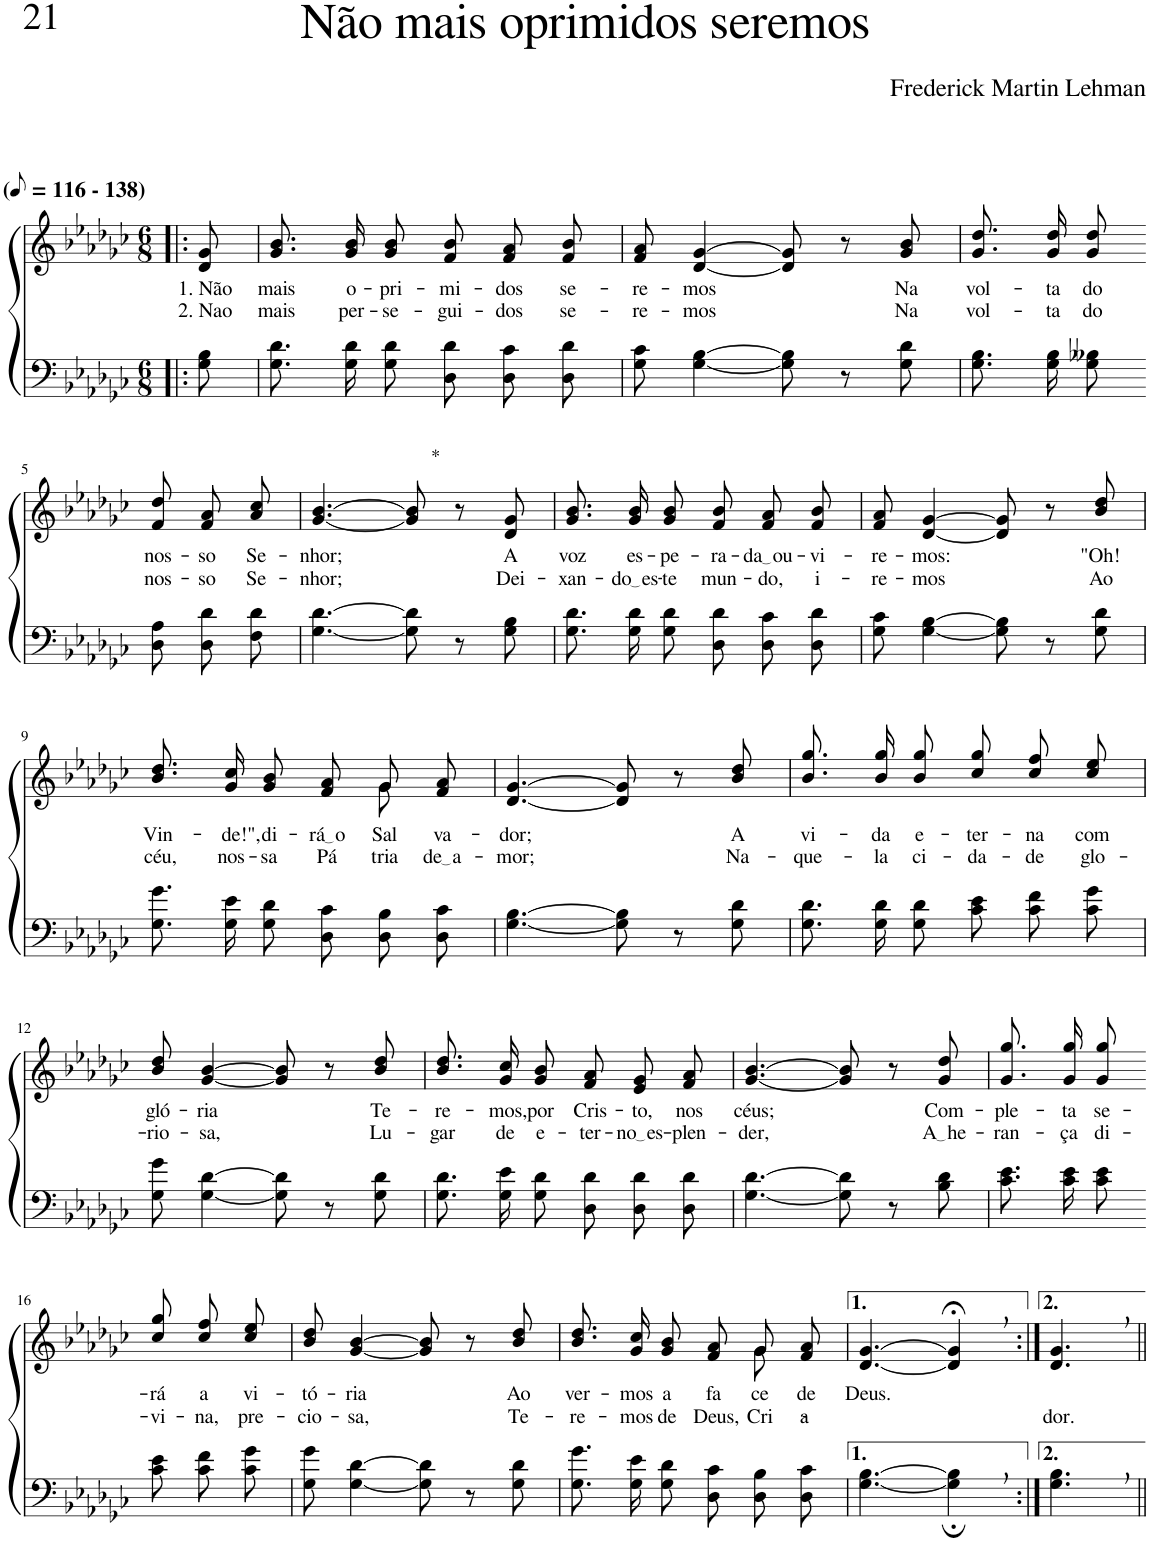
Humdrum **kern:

**kern	**kern	**text	**text
*part2	*part1	*part1	*part1
*staff2	*staff1	*staff1	*staff1
*I"Parte III e IV	*I"Parte I e II	*	*
*clefF4	*clefG2	*	*
*Trd2c3	*Trd2c3	*	*
*k[b-e-a-d-g-c-]	*k[b-e-a-d-g-c-]	*	*
*M6/8	*M6/8	*	*
*MM58	*MM58	*	*
=1!|:	=1!|:	=1!|:	=1!|:
!	!LO:TX:a:B:t=(	!	!
!	!LO:TX:a:B:t=- 138)	!	!
!	!	!LO:LY:b	!LO:LY:b
8G-\ 8B-\	8d-/ 8g-/	1. Não	2. Nao
=2	=2	=2	=2
!	!	!LO:LY:b	!LO:LY:b
8.G-\ 8.d-\L	8.g-/ 8.b-/L	mais	mais
!	!	!LO:LY:b	!LO:LY:b
16G-\ 16d-\K	16g-/ 16b-/K	o-	per-
!	!	!LO:LY:b	!LO:LY:b
8G-\ 8d-\J	8g-/ 8b-/J	-pri-	-se-
!	!	!LO:LY:b	!LO:LY:b
8D-\ 8d-\L	8f/ 8b-/L	-mi-	-gui-
!	!	!LO:LY:b	!LO:LY:b
8D-\ 8c-\	8f/ 8a-/	-dos	-dos
!	!	!LO:LY:b	!LO:LY:b
8D-\ 8d-\J	8f/ 8b-/J	se-	se-
=3	=3	=3	=3
!	!	!LO:LY:b	!LO:LY:b
8G-\ 8c-\	8f/ 8a-/	-re-	-re-
!	!	!LO:LY:b	!LO:LY:b
[4G-\ [4B-\	[4d-/ [4g-/	-mos	-mos
8G-\] 8B-\]	8d-/] 8g-/]	.	.
8r	8r	.	.
!	!	!LO:LY:b	!LO:LY:b
8G-\ 8d-\	8g-/ 8b-/	Na	Na
=4	=4	=4	=4
!	!	!LO:LY:b	!LO:LY:b
8.G-\ 8.B-\L	8.g-\ 8.dd-\L	vol-	vol-
!	!	!LO:LY:b	!LO:LY:b
16G-\ 16B-\K	16g-\ 16dd-\K	-ta	-ta
!	!	!LO:LY:b	!LO:LY:b
8G-\ 8B--X\J	8g-\ 8dd-\J	do	do
!!LO:LB:g=z
=5-	=5-	=5-	=5-
!	!	!LO:LY:b	!LO:LY:b
8D-\ 8A-\L	8f/ 8dd-/L	nos-	nos-
!	!	!LO:LY:b	!LO:LY:b
8D-\ 8d-\	8f/ 8a-/	-so	-so
!	!	!LO:LY:b	!LO:LY:b
8F\ 8d-\J	8a-/ 8cc-/J	Se-	Se-
=6	=6	=6	=6
!	!	!LO:LY:b	!LO:LY:b
[4.G-\ [4.d-\	[4.g-/ [4.b-/	-nhor;	-nhor;
!	!LO:TX:a:t=*	!	!
8G-\] 8d-\]	8g-/] 8b-/]	.	.
8r	8r	.	.
!	!	!LO:LY:b	!LO:LY:b
8G-\ 8B-\	8d-/ 8g-/	A	Dei-
=7	=7	=7	=7
!	!	!LO:LY:b	!LO:LY:b
8.G-\ 8.d-\L	8.g-/ 8.b-/L	voz	-xan-
!	!	!LO:LY:b	!LO:LY:b
16G-\ 16d-\K	16g-/ 16b-/K	es-	do es
!	!	!LO:LY:b	!LO:LY:b
8G-\ 8d-\J	8g-/ 8b-/J	-pe-	-te
!	!	!LO:LY:b	!LO:LY:b
8D-\ 8d-\L	8f/ 8b-/L	-ra-	mun-
!	!	!LO:LY:b	!LO:LY:b
8D-\ 8c-\	8f/ 8a-/	da ou	-do,
!	!	!LO:LY:b	!LO:LY:b
8D-\ 8d-\J	8f/ 8b-/J	-vi-	i-
=8	=8	=8	=8
!	!	!LO:LY:b	!LO:LY:b
8G-\ 8c-\	8f/ 8a-/	-re-	-re-
!	!	!LO:LY:b	!LO:LY:b
[4G-\ [4B-\	[4d-/ [4g-/	-mos:	-mos
8G-\] 8B-\]	8d-/] 8g-/]	.	.
8r	8r	.	.
!	!	!LO:LY:b	!LO:LY:b
8G-\ 8d-\	8b-/ 8dd-/	-"Oh!	Ao
!!LO:LB:g=z
=9	=9	=9	=9
!	!	!LO:LY:b	!LO:LY:b
*	*^	*	*
8.G-\ 8.g-\L	8.b-\ 8.dd-\L	2ryy	Vin-	céu,
!	!	!	!LO:LY:b	!LO:LY:b
16G-\ 16e-\K	16g-\ 16cc-\K	.	-de!",	nos-
!	!	!	!LO:LY:b	!LO:LY:b
8G-\ 8d-\J	8g-\ 8b-\J	.	di-	-sa
!	!	!	!LO:LY:b	!LO:LY:b
8D-\ 8c-\L	8f/ 8a-/L	.	rá o	Pá-
!	!	!	!LO:LY:b	!LO:LY:b
8D-\ 8B-\	8g-/	8g-\	Sal-	-tria
!	!	!	!LO:LY:b	!LO:LY:b
8D-\ 8c-\J	8f/ 8a-/J	8ryy	-va-	de a
=10	=10	=10	=10	=10
!	!	!	!LO:LY:b	!LO:LY:b
*	*v	*v	*	*
[4.G-\ [4.B-\	[4.d-/ [4.g-/	-dor;	-mor;
8G-\] 8B-\]	8d-/] 8g-/]	.	.
8r	8r	.	.
!	!	!LO:LY:b	!LO:LY:b
8G-\ 8d-\	8b-/ 8dd-/	A	Na-
=11	=11	=11	=11
!	!	!LO:LY:b	!LO:LY:b
8.G-\ 8.d-\L	8.b-\ 8.gg-\L	vi-	-que-
!	!	!LO:LY:b	!LO:LY:b
16G-\ 16d-\K	16b-\ 16gg-\K	-da	-la
!	!	!LO:LY:b	!LO:LY:b
8G-\ 8d-\J	8b-\ 8gg-\J	e-	ci-
!	!	!LO:LY:b	!LO:LY:b
8c-\ 8e-\L	8cc-\ 8gg-\L	-ter-	-da-
!	!	!LO:LY:b	!LO:LY:b
8c-\ 8f\	8cc-\ 8ff\	-na	-de
!	!	!LO:LY:b	!LO:LY:b
8c-\ 8g-\J	8cc-\ 8ee-\J	com	glo-
!!LO:LB:g=z
=12	=12	=12	=12
!	!	!LO:LY:b	!LO:LY:b
8G-\ 8g-\	8b-/ 8dd-/	gló-	-rio-
!	!	!LO:LY:b	!LO:LY:b
[4G-\ [4d-\	[4g-/ [4b-/	-ria	-sa,
8G-\] 8d-\]	8g-/] 8b-/]	.	.
8r	8r	.	.
!	!	!LO:LY:b	!LO:LY:b
8G-\ 8d-\	8b-/ 8dd-/	Te-	Lu-
=13	=13	=13	=13
!	!	!LO:LY:b	!LO:LY:b
8.G-\ 8.d-\L	8.b-\ 8.dd-\L	-re-	-gar
!	!	!LO:LY:b	!LO:LY:b
16G-\ 16e-\K	16g-\ 16cc-\K	-mos,	de
!	!	!LO:LY:b	!LO:LY:b
8G-\ 8d-\J	8g-\ 8b-\J	por	e-
!	!	!LO:LY:b	!LO:LY:b
8D-\ 8d-\L	8f/ 8a-/L	Cris-	-ter-
!	!	!LO:LY:b	!LO:LY:b
8D-\ 8d-\	8e-/ 8g-/	-to,	no es
!	!	!LO:LY:b	!LO:LY:b
8D-\ 8d-\J	8f/ 8a-/J	nos	-plen-
=14	=14	=14	=14
!	!	!LO:LY:b	!LO:LY:b
[4.G-\ [4.d-\	[4.g-/ [4.b-/	céus;	-der,
8G-\] 8d-\]	8g-/] 8b-/]	.	.
8r	8r	.	.
!	!	!LO:LY:b	!LO:LY:b
8B-\ 8d-\	8g-/ 8dd-/	Com-	A he
=15	=15	=15	=15
!	!	!LO:LY:b	!LO:LY:b
8.c-\ 8.e-\L	8.g-\ 8.gg-\L	-ple-	-ran-
!	!	!LO:LY:b	!LO:LY:b
16c-\ 16e-\K	16g-\ 16gg-\K	-ta	-ça
!	!	!LO:LY:b	!LO:LY:b
8c-\ 8e-\J	8g-\ 8gg-\J	se-	di-
!!LO:LB:g=z
=16-	=16-	=16-	=16-
!	!	!LO:LY:b	!LO:LY:b
8c-\ 8e-\L	8cc-\ 8gg-\L	-rá	-vi-
!	!	!LO:LY:b	!LO:LY:b
8c-\ 8f\	8cc-\ 8ff\	a	-na,
!	!	!LO:LY:b	!LO:LY:b
8c-\ 8g-\J	8cc-\ 8ee-\J	vi-	pre-
=17	=17	=17	=17
!	!	!LO:LY:b	!LO:LY:b
8G-\ 8g-\	8b-/ 8dd-/	-tó-	-cio-
!	!	!LO:LY:b	!LO:LY:b
[4G-\ [4d-\	[4g-/ [4b-/	-ria	-sa,
8G-\] 8d-\]	8g-/] 8b-/]	.	.
8r	8r	.	.
!	!	!LO:LY:b	!LO:LY:b
8G-\ 8d-\	8b-/ 8dd-/	Ao	Te-
=18	=18	=18	=18
!	!	!LO:LY:b	!LO:LY:b
*	*^	*	*
8.G-\ 8.g-\L	8.b-\ 8.dd-\L	2ryy	ver-	-re-
!	!	!	!LO:LY:b	!LO:LY:b
16G-\ 16e-\K	16g-\ 16cc-\K	.	-mos	-mos
!	!	!	!LO:LY:b	!LO:LY:b
8G-\ 8d-\J	8g-\ 8b-\J	.	a	de
!	!	!	!LO:LY:b	!LO:LY:b
8D-\ 8c-\L	8f/ 8a-/L	.	fa-	Deus,
!	!	!	!LO:LY:b	!LO:LY:b
8D-\ 8B-\	8g-/	8g-\	-ce	Cri-
!	!	!	!LO:LY:b	!LO:LY:b
8D-\ 8c-\J	8f/ 8a-/J	8ryy	de	-a-
=19	=19	=19	=19	=19
!	!	!	!LO:LY:b	!
*	*v	*v	*	*
[4.G-\ [4.B-\	[4.d-/ [4.g-/	Deus.	.
4G-\];, 4B-\];,	4d-/];<, 4g-/];<,	.	.
=20:|!	=20:|!	=20:|!	=20:|!
!	!	!	!LO:LY:b
4.G-\, 4.B-\,	4.d-/, 4.g-/,	.	-dor.
=||	=||	=||	=||
*-	*-	*-	*-
